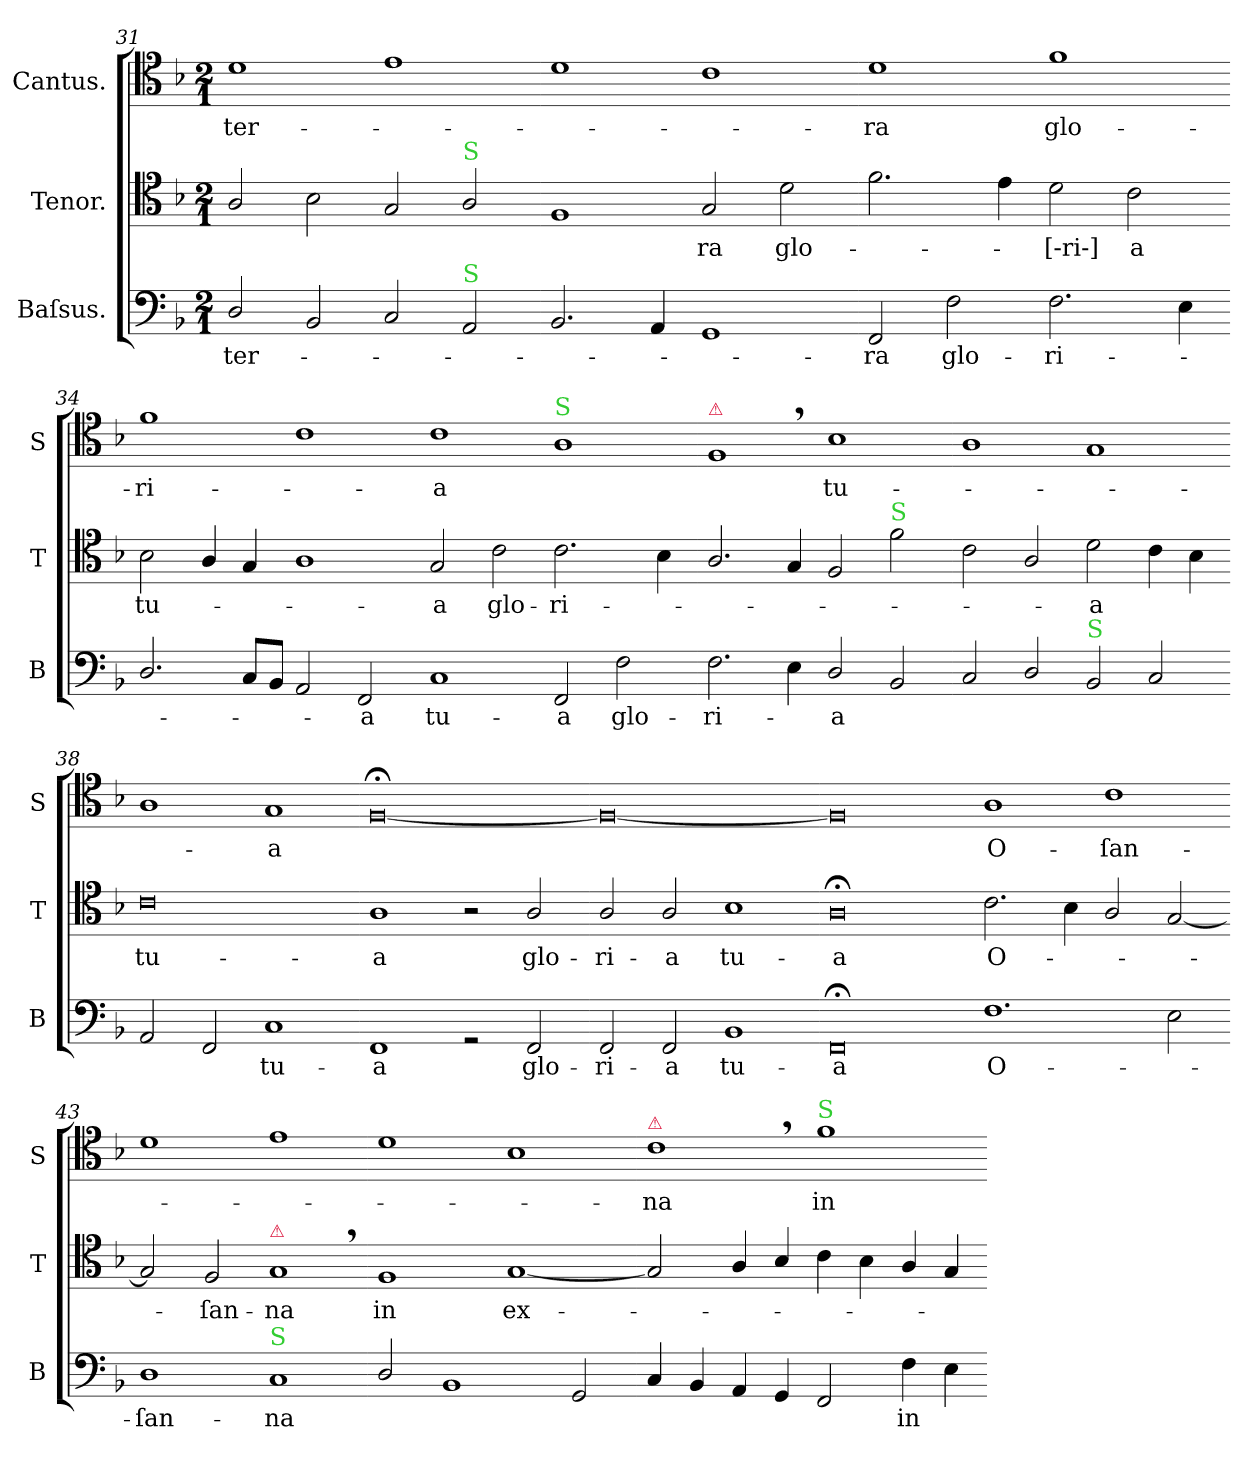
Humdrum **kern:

**kern	**text	**kern	**text	**kern	**text
*part3	*part3	*part2	*part2	*part1	*part1
*staff3	*staff3	*staff2	*staff2	*staff1	*staff1
*I"Baſsus.	*	*I"Tenor.	*	*I"Cantus.	*
*I'B	*	*I'T	*	*I'S	*
*clefF4	*	*clefC4	*	*clefC4	*
*k[b-]	*	*k[b-]	*	*k[b-]	*
*M2/1	*	*M2/1	*	*M2/1	*
=31	=31	=31	=31	=31	=31
2D/	ter-	2A/	.	1d	ter-
2BB-/	.	2B-\	.	.	.
2C/	.	2G/	.	1e	.
!	!	!LO:TX:a:color=limegreen:t=S	!	!	!
!LO:TX:a:color=limegreen:t=S	!	!	!	!	!
2AA/	.	2A/	.	.	.
=32-	=32-	=32-	=32-	=32-	=32-
2.BB-/	.	1F	.	1d	.
4AA/	.	.	.	.	.
1GG	.	2G/	-ra	1c	.
.	.	2d\	glo-	.	.
=33-	=33-	=33-	=33-	=33-	=33-
2FF/	-ra	2.f\	.	1d	-ra
2F\	glo-	.	.	.	.
.	.	4e\	.	.	.
2.F\	-ri-	2d\	[-ri-]	1f	glo-
.	.	2c\	-a	.	.
4E\	.	.	.	.	.
=34-	=34-	=34-	=34-	=34-	=34-
2.D/	.	2B-\	tu-	1f	-ri-
.	.	4A/	.	.	.
8C/L	.	4G/	.	.	.
8BB-/J	.	.	.	.	.
2AA/	.	1A	.	1c	.
2FF/	-a	.	.	.	.
=35-	=35-	=35-	=35-	=35-	=35-
1C	tu-	2G/	-a	1c	a
!	!	!	!LO:LY:i	!	!
.	.	2c\	glo-	.	.
!	!	!	!	!LO:TX:a:color=limegreen:t=S	!
!	!	!	!LO:LY:i	!	!
2FF/	-a	2.c\	-ri-	1A	.
2F\	glo-	.	.	.	.
.	.	4B-\	.	.	.
=36-	=36-	=36-	=36-	=36-	=36-
!	!	!	!	!LO:TX:a:color=crimson:t=⚠	!
2.F\	ri-	2.A/	.	1F,	.
4E\	.	4G/	.	.	.
2D/	-a	2F/	.	1B-	tu-
!	!	!LO:TX:a:color=limegreen:t=S	!	!	!
2BB-/	.	2f\	.	.	.
=37-	=37-	=37-	=37-	=37-	=37-
2C/	.	2c\	.	1A	.
2D/	.	2A/	.	.	.
!LO:TX:a:color=limegreen:t=S	!	!	!	!	!
!	!	!	!LO:LY:i	!	!
2BB-/	.	2d\	-a	1G	.
2C/	.	4c\	.	.	.
.	.	4B-\	.	.	.
=38-	=38-	=38-	=38-	=38-	=38-
!	!	!	!LO:LY:i	!	!
2AA/	.	0c	tu-	1A	.
2FF/	.	.	.	.	.
1C	tu-	.	.	1G	-a
=39-	=39-	=39-	=39-	=39-	=39-
!	!	!	!LO:LY:i	!	!
1FF	-a	1A	-a	[0F;<;	.
2rGG	.	2r	.	.	.
2FF/	glo-	2A/	glo-	.	.
=40-	=40-	=40-	=40-	=40-	=40-
2FF/	-ri-	2A/	-ri-	0F_	.
2FF/	-a	2A/	-a	.	.
1BB-	tu-	1B-	tu-	.	.
=41-	=41-	=41-	=41-	=41-	=41-
0FF;<;	-a	0A;<;	-a	0F]	.
=42-	=42-	=42-	=42-	=42-	=42-
1.F	O-	2.c\	O-	1A	O-
.	.	4B-\	.	.	.
.	.	2A/	.	1c	-ſan-
2E\	.	[2G/	.	.	.
=43-	=43-	=43-	=43-	=43-	=43-
1D	-ſan-	2G/]	.	1d	.
.	.	2F/	-ſan-	.	.
!	!	!LO:TX:a:color=crimson:t=⚠	!	!	!
!LO:TX:a:color=limegreen:t=S	!	!	!	!	!
1C	-na	1G,	-na	1e	.
=44-	=44-	=44-	=44-	=44-	=44-
2D/	.	1F	in	1d	.
1BB-	.	.	.	.	.
.	.	[1G	ex-	1B-	.
2GG/	.	.	.	.	.
=45-	=45-	=45-	=45-	=45-	=45-
!	!	!	!	!LO:TX:a:color=crimson:t=⚠	!
4C/	.	2G]	.	1c,	-na
4BB-/	.	.	.	.	.
4AA/	.	4A/	.	.	.
4GG/	.	4B-/	.	.	.
!	!	!	!	!LO:TX:a:color=limegreen:t=S	!
2FF/	.	4c\	.	1f	in
.	.	4B-\	.	.	.
4F\	in	4A/	.	.	.
4E\	.	4G/	.	.	.
=-	=-	=-	=-	=-	=-
*-	*-	*-	*-	*-	*-
